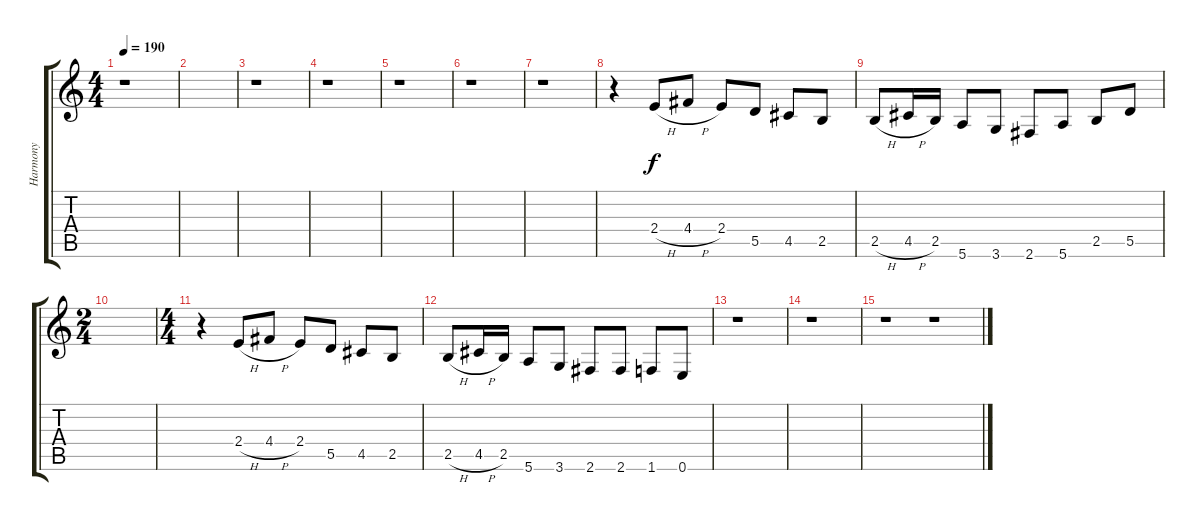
\track ("Harmony" "Harmony") {instrument distortionguitar}
\staff {score tabs}
\tuning (E4 B3 G3 D3 A2 E2) {hide}
\ts (4 4)
\tempo 190
\clef g2
\ks c
r.1{dy f} |
|
r.1 |
r.1 |
r.1 |
r.1 |
r.1 |
r.4 2.4{h}.8 4.4{h}.8 2.4.8 5.5.8 4.5.8 2.5.8 |
2.5{h}.8 4.5{h}.16 2.5.16 5.6.8 3.6.8 2.6.8 5.6.8 2.5.8 5.5.8 |
\ts (2 4)
|
\ts (4 4)
r.4 2.4{h}.8 4.4{h}.8 2.4.8 5.5.8 4.5.8 2.5.8 |
2.5{h}.8 4.5{h}.16 2.5.16 5.6.8 3.6.8 2.6.8 2.6.8 1.6.8 0.6.8 |
r.1 |
r.1 |
r.1 r.1
